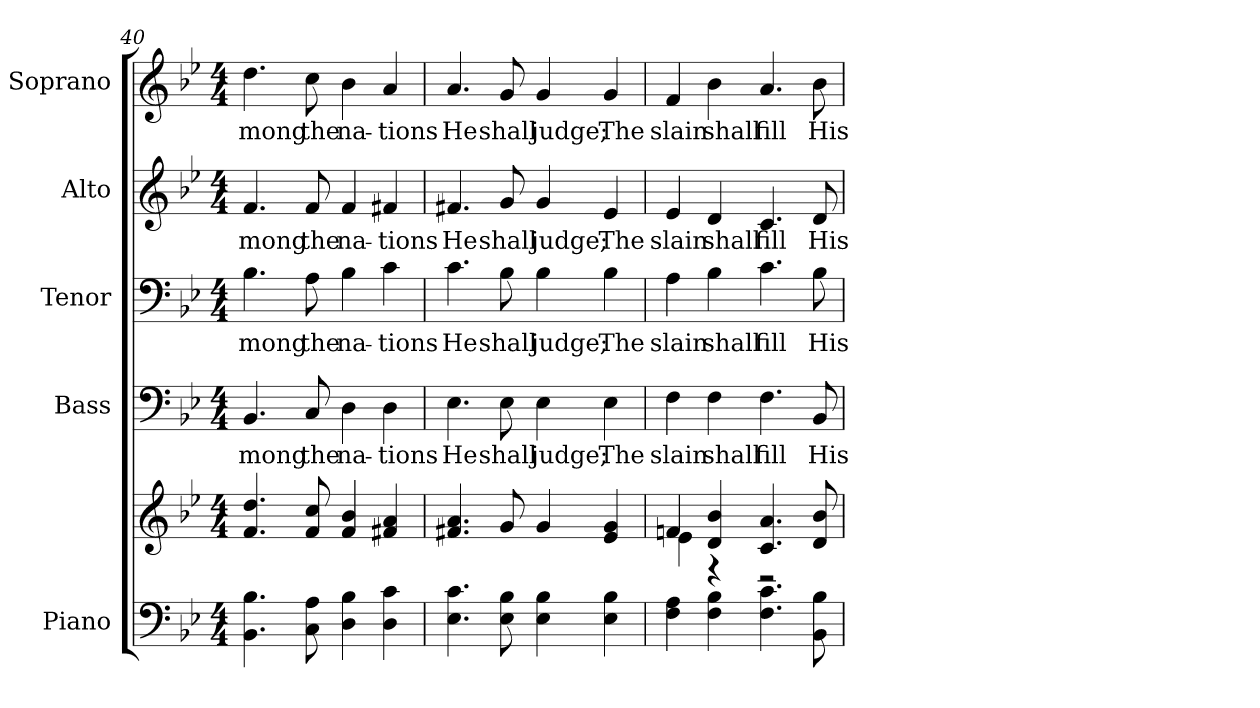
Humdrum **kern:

**kern	**kern	**kern	**text	**kern	**text	**kern	**text	**kern	**text
*part5	*part5	*part4	*part4	*part3	*part3	*part2	*part2	*part1	*part1
*staff6	*staff5	*staff4	*staff4	*staff3	*staff3	*staff2	*staff2	*staff1	*staff1
*I"Piano	*	*I"Bass	*	*I"Tenor	*	*I"Alto	*	*I"Soprano	*
*I'Pno.	*	*I'B.	*	*I'T.	*	*I'A.	*	*I'S.	*
*clefF4	*clefG2	*clefF4	*	*clefF4	*	*clefG2	*	*clefG2	*
*k[b-e-]	*k[b-e-]	*k[b-e-]	*	*k[b-e-]	*	*k[b-e-]	*	*k[b-e-]	*
*B-:	*B-:	*B-:	*	*B-:	*	*B-:	*	*B-:	*
*M4/4	*M4/4	*M4/4	*	*M4/4	*	*M4/4	*	*M4/4	*
=40	=40	=40	=40	=40	=40	=40	=40	=40	=40
!	!	!	!LO:LY:b:color=#000000	!	!	!	!	!	!
!	!	!	!	!	!LO:LY:b:color=#000000	!	!	!	!
!	!	!	!	!	!	!	!LO:LY:b:color=#000000	!	!
!	!	!	!	!	!	!	!	!	!LO:LY:b:color=#000000
4.BB-i\ 4.B-i	4.fi/ 4.ddi	4.BB-i/	-mong	4.B-i\	-mong	4.fi/	-mong	4.ddi\	-mong
!	!	!	!LO:LY:b:color=#000000	!	!	!	!	!	!
!	!	!	!	!	!LO:LY:b:color=#000000	!	!	!	!
!	!	!	!	!	!	!	!LO:LY:b:color=#000000	!	!
!	!	!	!	!	!	!	!	!	!LO:LY:b:color=#000000
8Ci\ 8Ai	8fi/ 8cci	8Ci/	the	8Ai\	the	8fi/	the	8cci\	the
!	!	!	!LO:LY:b:color=#000000	!	!	!	!	!	!
!	!	!	!	!	!LO:LY:b:color=#000000	!	!	!	!
!	!	!	!	!	!	!	!LO:LY:b:color=#000000	!	!
!	!	!	!	!	!	!	!	!	!LO:LY:b:color=#000000
4Di\ 4B-i	4fi/ 4b-i	4Di\	na-	4B-i\	na-	4fi/	na-	4b-i\	na-
!	!	!	!LO:LY:b:color=#000000	!	!	!	!	!	!
!	!	!	!	!	!LO:LY:b:color=#000000	!	!	!	!
!	!	!	!	!	!	!	!LO:LY:b:color=#000000	!	!
!	!	!	!	!	!	!	!	!	!LO:LY:b:color=#000000
4Di\ 4ci	4f#Xi/ 4ai	4Di\	-tions	4ci\	-tions	4f#Xi/	-tions	4ai/	-tions
=41	=41	=41	=41	=41	=41	=41	=41	=41	=41
!	!	!	!LO:LY:b:color=#000000	!	!	!	!	!	!
!	!	!	!	!	!LO:LY:b:color=#000000	!	!	!	!
!	!	!	!	!	!	!	!LO:LY:b:color=#000000	!	!
!	!	!	!	!	!	!	!	!	!LO:LY:b:color=#000000
4.E-i\ 4.ci	4.f#Xi/ 4.ai	4.E-i\	He	4.ci\	He	4.f#Xi/	He	4.ai/	He
!	!	!	!LO:LY:b:color=#000000	!	!	!	!	!	!
!	!	!	!	!	!LO:LY:b:color=#000000	!	!	!	!
!	!	!	!	!	!	!	!LO:LY:b:color=#000000	!	!
!	!	!	!	!	!	!	!	!	!LO:LY:b:color=#000000
8E-i\ 8B-i	8gi/	8E-i\	shall	8B-i\	shall	8gi/	shall	8gi/	shall
!	!	!	!LO:LY:b:color=#000000	!	!	!	!	!	!
!	!	!	!	!	!LO:LY:b:color=#000000	!	!	!	!
!	!	!	!	!	!	!	!LO:LY:b:color=#000000	!	!
!	!	!	!	!	!	!	!	!	!LO:LY:b:color=#000000
4E-i\ 4B-i	4gi/	4E-i\	judge;	4B-i\	judge;	4gi/	judge;	4gi/	judge;
!	!	!	!LO:LY:b:color=#000000	!	!	!	!	!	!
!	!	!	!	!	!LO:LY:b:color=#000000	!	!	!	!
!	!	!	!	!	!	!	!LO:LY:b:color=#000000	!	!
!	!	!	!	!	!	!	!	!	!LO:LY:b:color=#000000
4E-i\ 4B-i	4e-i/ 4gi	4E-i\	The	4B-i\	The	4e-i/	The	4gi/	The
=42	=42	=42	=42	=42	=42	=42	=42	=42	=42
*	*^	*	*	*	*	*	*	*	*
!	!	!	!	!LO:LY:b:color=#000000	!	!	!	!	!	!
!	!	!	!	!	!	!LO:LY:b:color=#000000	!	!	!	!
!	!	!	!	!	!	!	!	!LO:LY:b:color=#000000	!	!
!	!	!	!	!	!	!	!	!	!	!LO:LY:b:color=#000000
4Fi\ 4Ai	4fni/	4e-i\	4Fi\	slain	4Ai\	slain	4e-i/	slain	4fi/	slain
!	!	!	!	!LO:LY:b:color=#000000	!	!	!	!	!	!
!	!	!	!	!	!	!LO:LY:b:color=#000000	!	!	!	!
!	!	!	!	!	!	!	!	!LO:LY:b:color=#000000	!	!
!	!	!	!	!	!	!	!	!	!	!LO:LY:b:color=#000000
4Fi\ 4B-i	4di/ 4b-i	4r	4Fi\	shall	4B-i\	shall	4di/	shall	4b-i\	shall
!	!	!	!	!LO:LY:b:color=#000000	!	!	!	!	!	!
!	!	!	!	!	!	!LO:LY:b:color=#000000	!	!	!	!
!	!	!	!	!	!	!	!	!LO:LY:b:color=#000000	!	!
!	!	!	!	!	!	!	!	!	!	!LO:LY:b:color=#000000
4.Fi\ 4.ci	4.ci/ 4.ai	2r	4.Fi\	fill	4.ci\	fill	4.ci/	fill	4.ai/	fill
!	!	!	!	!LO:LY:b:color=#000000	!	!	!	!	!	!
!	!	!	!	!	!	!LO:LY:b:color=#000000	!	!	!	!
!	!	!	!	!	!	!	!	!LO:LY:b:color=#000000	!	!
!	!	!	!	!	!	!	!	!	!	!LO:LY:b:color=#000000
8BB-i\ 8B-i	8di/ 8b-i	.	8BB-i/	His	8B-i\	His	8di/	His	8b-i\	His
*	*v	*v	*	*	*	*	*	*	*	*
=	=	=	=	=	=	=	=	=	=
*-	*-	*-	*-	*-	*-	*-	*-	*-	*-
